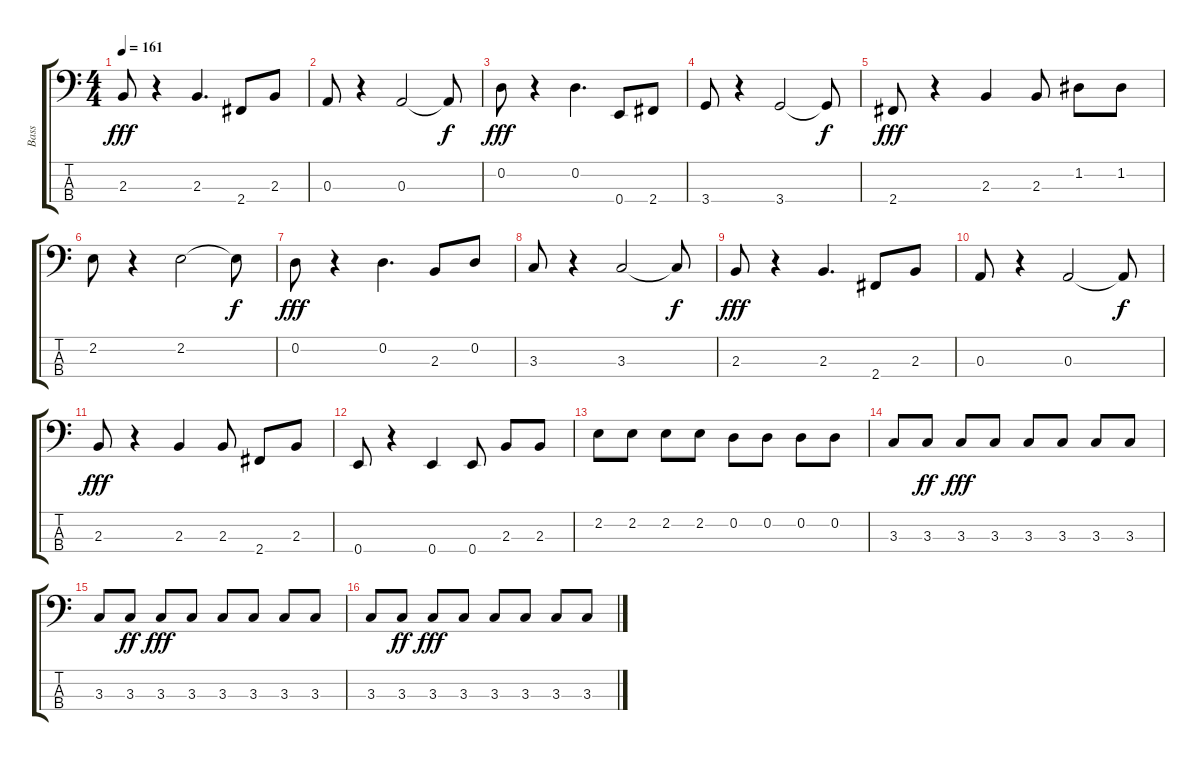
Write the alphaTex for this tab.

\track ("Bass" "Bass") {instrument electricbasspick}
\staff {score tabs}
\tuning (G2 D2 A1 E1) {hide}
\ts (4 4)
\tempo 161
\clef f4
\ks c
2.3.8{dy fff} r.4 2.3.4{d} 2.4.8 2.3.8 |
0.3.8 r.4 0.3.2 0.3{t}.8{dy f} |
0.2.8{dy fff} r.4 0.2.4{d} 0.4.8 2.4.8 |
3.4.8 r.4 3.4.2 3.4{t}.8{dy f} |
2.4.8{dy fff} r.4 2.3.4 2.3.8 1.2.8 1.2.8 |
2.2.8 r.4 2.2.2 2.2{t}.8{dy f} |
0.2.8{dy fff} r.4 0.2.4{d} 2.3.8 0.2.8 |
3.3.8 r.4 3.3.2 3.3{t}.8{dy f} |
2.3.8{dy fff} r.4 2.3.4{d} 2.4.8 2.3.8 |
0.3.8 r.4 0.3.2 0.3{t}.8{dy f} |
2.3.8{dy fff} r.4 2.3.4 2.3.8 2.4.8 2.3.8 |
0.4.8 r.4 0.4.4 0.4.8 2.3.8 2.3.8 |
2.2.8 2.2.8 2.2.8 2.2.8 0.2.8 0.2.8 0.2.8 0.2.8 |
3.3.8 3.3.8{dy ff} 3.3.8{dy fff} 3.3.8 3.3.8 3.3.8 3.3.8 3.3.8 |
3.3.8 3.3.8{dy ff} 3.3.8{dy fff} 3.3.8 3.3.8 3.3.8 3.3.8 3.3.8 |
3.3.8 3.3.8{dy ff} 3.3.8{dy fff} 3.3.8 3.3.8 3.3.8 3.3.8 3.3.8
